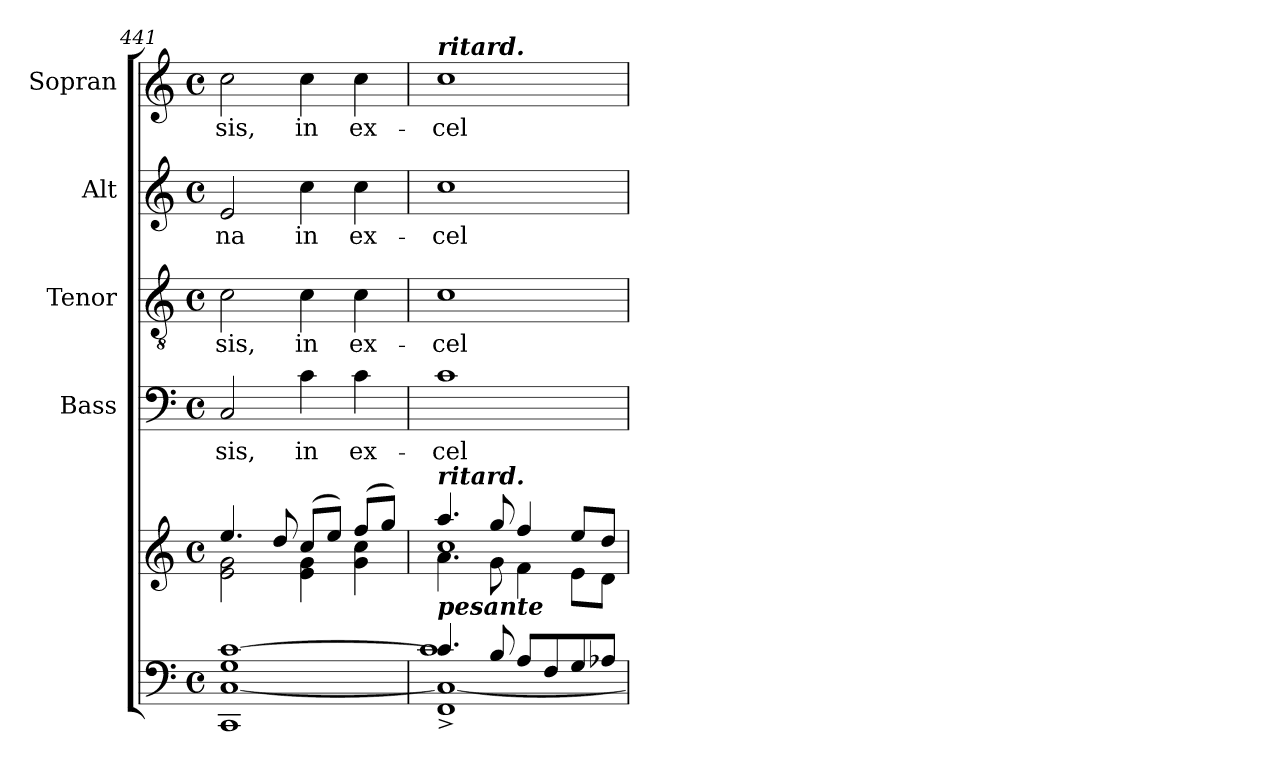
**kern	**kern	**kern	**text	**kern	**text	**kern	**text	**kern	**text
*part5	*part5	*part4	*part4	*part3	*part3	*part2	*part2	*part1	*part1
*staff6	*staff5	*staff4	*staff4	*staff3	*staff3	*staff2	*staff2	*staff1	*staff1
*	*	*I"Bass	*	*I"Tenor	*	*I"Alt	*	*I"Sopran	*
*	*	*I'B.	*	*I'T.	*	*I'A.	*	*I'S.	*
*clefF4	*clefG2	*clefF4	*	*clefGv2	*	*clefG2	*	*clefG2	*
*k[]	*k[]	*k[]	*	*k[]	*	*k[]	*	*k[]	*
*C:	*C:	*C:	*	*C:	*	*C:	*	*C:	*
*M4/4	*M4/4	*M4/4	*	*M4/4	*	*M4/4	*	*M4/4	*
*met(c)	*met(c)	*met(c)	*	*met(c)	*	*met(c)	*	*met(c)	*
=441	=441	=441	=441	=441	=441	=441	=441	=441	=441
*^	*^	*	*	*	*	*	*	*	*
!	!	!	!	!	!LO:LY:b	!	!LO:LY:b	!	!LO:LY:b	!	!LO:LY:b
1G [>1c	1CC [<1C	4.ee/	2e\ 2g\	2C/	-sis,	2c\	-sis,	2e/	-na	2cc\	-sis,
.	.	8dd/	.	.	.	.	.	.	.	.	.
!	!	!	!	!	!LO:LY:b	!	!LO:LY:b	!	!LO:LY:b	!	!LO:LY:b
.	.	(>8cc/L	4e\ 4g\	4c\	in	4c\	in	4cc\	in	4cc\	in
.	.	8ee/J)	.	.	.	.	.	.	.	.	.
!	!	!	!	!	!LO:LY:b	!	!LO:LY:b	!	!LO:LY:b	!	!LO:LY:b
.	.	(>8ff/L	4g\ 4cc\	4c\	ex-	4c\	ex-	4cc\	ex-	4cc\	ex-
.	.	8gg/J)	.	.	.	.	.	.	.	.	.
=442	=442	=442	=442	=442	=442	=442	=442	=442	=442	=442	=442
*	*^	*	*^	*	*	*	*	*	*	*	*
!	!	!	!	!	!	!	!	!	!	!	!	!LO:TX:a:Bi:t=ritard.	!
!	!	!	!LO:TX:a:Bi:t=ritard.	!	!	!	!	!	!	!	!	!	!
!	!	!	!LO:TX:b:Bi:t=pesante	!	!	!	!	!	!	!	!	!	!
!	!	!	!	!	!	!	!LO:LY:b	!	!LO:LY:b	!	!LO:LY:b	!	!LO:LY:b
4.c/]	1FF^< 1C_^<	1c	4.aa/	4.a\	1cc	1c	-cel-	1c	-cel-	1cc	-cel-	1cc	-cel-
8B/	.	.	8gg/	8g\	.	.	.	.	.	.	.	.	.
8A/L	.	.	4ff/	4f\	.	.	.	.	.	.	.	.	.
8F/	.	.	.	.	.	.	.	.	.	.	.	.	.
8G/	.	.	8ee/L	8e\L	.	.	.	.	.	.	.	.	.
8A-X/J	.	.	8dd/J	8d\J	.	.	.	.	.	.	.	.	.
*v	*v	*v	*	*	*	*	*	*	*	*	*	*	*
*	*v	*v	*v	*	*	*	*	*	*	*	*
=	=	=	=	=	=	=	=	=	=
*-	*-	*-	*-	*-	*-	*-	*-	*-	*-
